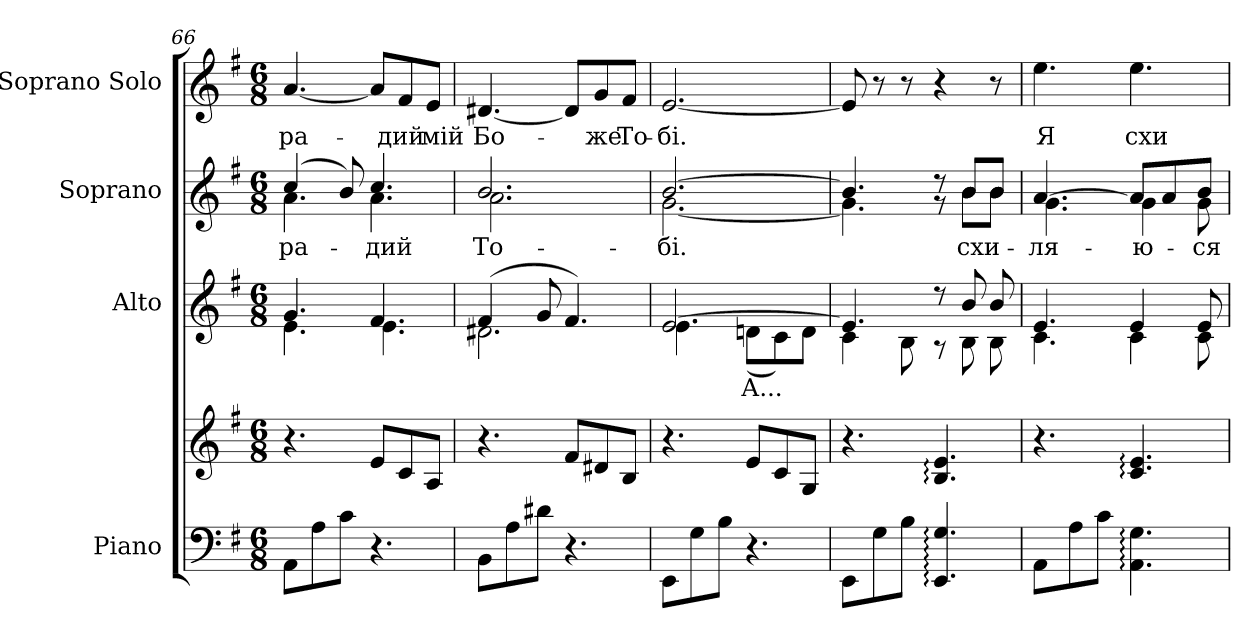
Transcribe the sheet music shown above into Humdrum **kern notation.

**kern	**kern	**dynam	**kern	**text	**dynam	**kern	**text	**dynam	**kern	**text	**dynam
*part4	*part4	*part4	*part3	*part3	*part3	*part2	*part2	*part2	*part1	*part1	*part1
*staff5	*staff4	*staff4/5	*staff3	*staff3	*staff3	*staff2	*staff2	*staff2	*staff1	*staff1	*staff1
*I"Piano	*	*	*I"Alto	*	*	*I"Soprano	*	*	*I"Soprano Solo	*	*
*clefF4	*clefG2	*	*clefG2	*	*	*clefG2	*	*	*clefG2	*	*
*k[f#]	*k[f#]	*	*k[f#]	*	*	*k[f#]	*	*	*k[f#]	*	*
*e:	*e:	*	*e:	*	*	*e:	*	*	*e:	*	*
*M6/8	*M6/8	*	*M6/8	*	*	*M6/8	*	*	*M6/8	*	*
=66	=66	=66	=66	=66	=66	=66	=66	=66	=66	=66	=66
*	*	*	*^	*	*	*	*	*	*	*	*
!	!	!	!	!	!	!	!	!LO:LY:b:color=#000000	!	!	!	!
*	*	*	*	*	*	*	*^	*	*	*	*	*
!	!	!	!	!	!	!	!	!	!	!	!	!LO:LY:b:color=#000000	!
8AAi\L	4.r	.	4.gi/	4.ei\	.	.	(4cci/	4.ai\	ра-	.	[<4.ai/	ра-	.
8Ai\	.	.	.	.	.	.	.	.	.	.	.	.	.
8ci\J	.	.	.	.	.	.	8bi/)	.	.	.	.	.	.
!	!	!	!	!	!	!	!	!	!LO:LY:b:color=#000000	!	!	!	!
4.r	8ei/L	.	4.f#i/	4.ei\	.	.	4.cci/	4.ai\	-дий	.	8ai/L]	.	.
!	!	!	!	!	!	!	!	!	!	!	!	!LO:LY:b:color=#000000	!
.	8ci/	.	.	.	.	.	.	.	.	.	8f#i/	-дий	.
!	!	!	!	!	!	!	!	!	!	!	!	!LO:LY:b:color=#000000	!
.	8Ai/J	.	.	.	.	.	.	.	.	.	8ei/J	мій	.
=67	=67	=67	=67	=67	=67	=67	=67	=67	=67	=67	=67	=67	=67
!	!	!	!	!	!	!	!	!	!LO:LY:b:color=#000000	!	!	!	!
!	!	!	!	!	!	!	!	!	!	!	!	!LO:LY:b:color=#000000	!
8BBi\L	4.r	.	(4f#i/	2.d#Xi\	.	.	2.bi/	2.ai\	То-	.	[<4.d#Xi/	Бо-	.
8Ai\	.	.	.	.	.	.	.	.	.	.	.	.	.
8d#Xi\J	.	.	8gi/	.	.	.	.	.	.	.	.	.	.
4.r	8f#i/L	.	4.f#i/)	.	.	.	.	.	.	.	8d#i/L]	.	.
!	!	!	!	!	!	!	!	!	!	!	!	!LO:LY:b:color=#000000	!
.	8d#Xi/	.	.	.	.	.	.	.	.	.	8gi/	-же	.
!	!	!	!	!	!	!	!	!	!	!	!	!LO:LY:b:color=#000000	!
.	8Bi/J	.	.	.	.	.	.	.	.	.	8f#i/J	То-	.
!!LO:LB:g=z
=68	=68	=68	=68	=68	=68	=68	=68	=68	=68	=68	=68	=68	=68
!	!	!	!	!	!	!	!	!	!LO:LY:b:color=#000000	!	!	!	!
!	!	!	!	!	!	!	!	!	!	!	!	!LO:LY:b:color=#000000	!
8EEi\L	4.r	.	[>2.ei/	4.ei\	.	.	[>2.bi/	[<2.gi\	-бі.	.	[<2.ei/	-бі.	.
8Gi\	.	.	.	.	.	.	.	.	.	.	.	.	.
8Bi\J	.	.	.	.	.	.	.	.	.	.	.	.	.
!	!	!	!	!	!LO:LY:b:color=#000000	!	!	!	!	!	!	!	!
4.r	8ei/L	.	.	(8dni\L	А...	.	.	.	.	.	.	.	.
.	8ci/	.	.	8ci\)	.	.	.	.	.	.	.	.	.
.	8Gi/J	.	.	8di\J	.	.	.	.	.	.	.	.	.
=69	=69	=69	=69	=69	=69	=69	=69	=69	=69	=69	=69	=69	=69
8EEi\L	4.r	.	4.ei/]	4ci\	.	.	4.bi/]	4.gi\]	.	.	8ei/]	.	.
8Gi\	.	.	.	.	.	.	.	.	.	.	8r	.	.
8Bi\J	.	.	.	8Bi\	.	.	.	.	.	.	8r	.	.
!	!	!	!	!	!	!	!	!	!LO:LY:b:color=#000000	!	!	!	!
4.EEi/: 4.Gi:	4.Bi/: 4.ei:	.	8r	8r	.	.	8r	8r	Я	.	4r	.	.
!	!	!	!	!	!	!	!	!	!LO:LY:b:color=#000000	!	!	!	!
.	.	.	8bi/	8Bi\	.	.	8bi/L	8bi\L	схи-	.	.	.	.
.	.	.	8bi/	8Bi\	.	.	8bi/J	8bi\J	.	.	8r	.	.
*	*	*	*	*	*	*	*v	*v	*	*	*	*	*
=70	=70	=70	=70	=70	=70	=70	=70	=70	=70	=70	=70	=70
*	*	*	*	*	*	*	*^	*	*	*	*	*
!	!	!	!	!	!	!	!	!	!LO:LY:b:color=#000000	!	!	!	!
!	!	!	!	!	!	!	!	!	!	!	!	!LO:LY:b:color=#000000	!
*^	*^	*	*	*^	*	*	*	*^	*	*	*^	*	*
8AAi\L	32ryy	4.r	32ryy	.	4.ei/	4.ci\	32ryy	.	.	[>4.ai/	4.gi\	32ryy	-ля-	.	4.eei\	32ryy	Я	.
.	2ryy	.	2ryy	mf mf mf mf mf mf mf mf	.	.	2ryy	.	mf mf mf mf	.	.	2ryy	.	mf mf mf mf	.	2ryy	.	mf mf mf mf
8Ai\	.	.	.	.	.	.	.	.	.	.	.	.	.	.	.	.	.	.
8ci\J	.	.	.	.	.	.	.	.	.	.	.	.	.	.	.	.	.	.
!	!	!	!	!	!	!	!	!	!	!	!	!	!LO:LY:b:color=#000000	!	!	!	!	!
!	!	!	!	!	!	!	!	!	!	!	!	!	!	!	!	!	!LO:LY:b:color=#000000	!
4.AAi\: 4.Gi:	.	4.ci/: 4.ei:	.	.	4ei/	4ci\	.	.	.	8ai/L]	4gi\	.	-ю-	.	4.eei\	.	схи-	.
.	.	.	.	.	.	.	.	.	.	8ai/	.	.	.	.	.	.	.	.
.	8..ryy	.	8..ryy	.	.	.	8..ryy	.	.	.	.	8..ryy	.	.	.	8..ryy	.	.
!	!	!	!	!	!	!	!	!	!	!	!	!	!LO:LY:b:color=#000000	!	!	!	!	!
.	.	.	.	.	8ei/	8ci\	.	.	.	8bi/J	8gi\	.	-ся	.	.	.	.	.
*v	*v	*	*	*	*v	*v	*v	*	*	*v	*v	*v	*	*	*v	*v	*	*
*	*v	*v	*	*	*	*	*	*	*	*	*	*
=	=	=	=	=	=	=	=	=	=	=	=
*-	*-	*-	*-	*-	*-	*-	*-	*-	*-	*-	*-
